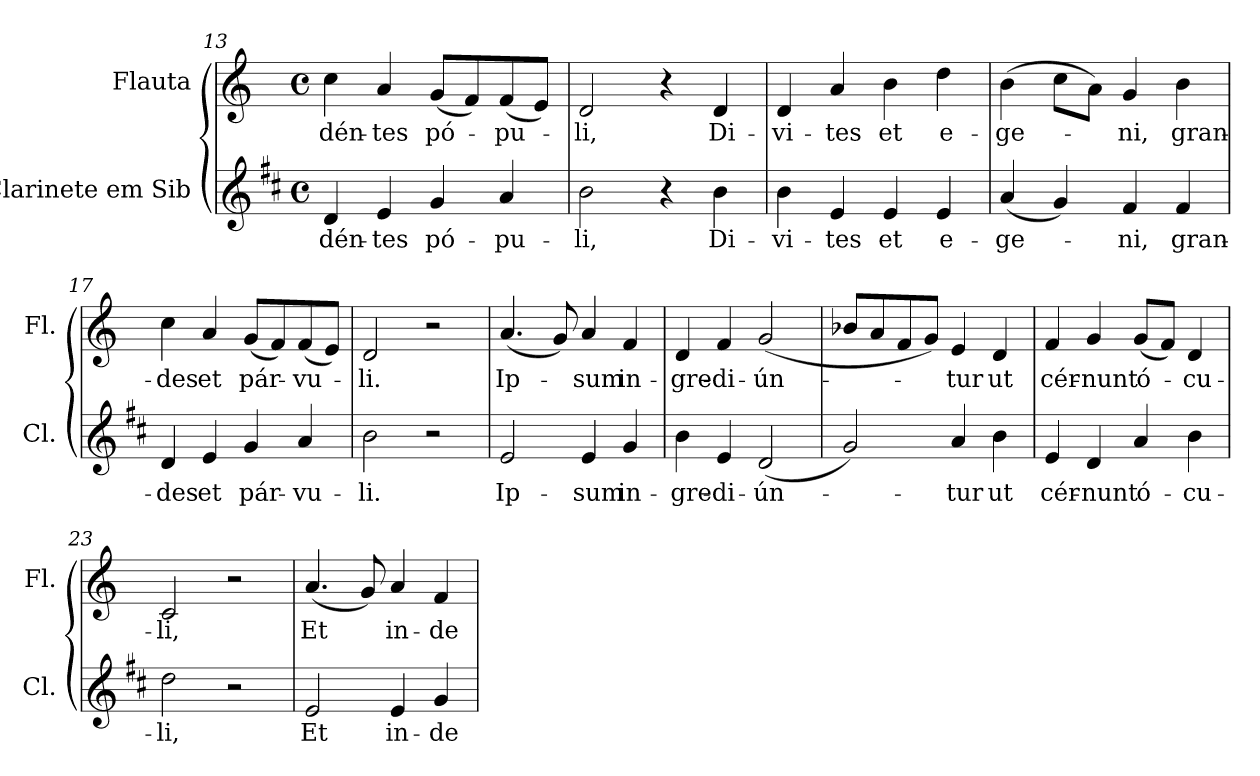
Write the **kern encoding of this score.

**kern	**text	**kern	**text
*part2	*part2	*part1	*part1
*staff2	*staff2	*staff1	*staff1
*I"Clarinete em Sib	*	*I"Flauta	*
*I'Cl.	*	*I'Fl.	*
*clefG2	*	*clefG2	*
*ITrd1c2	*	*	*
*k[]	*	*k[]	*
*C:	*	*C:	*
*M4/4	*	*M4/4	*
*met(c)	*	*met(c)	*
=13	=13	=13	=13
!	!LO:LY:b:color=#000000	!	!
!	!	!	!LO:LY:b:color=#000000
4ci/	-dén-	4cci\	-dén-
!	!LO:LY:b:color=#000000	!	!
!	!	!	!LO:LY:b:color=#000000
4di/	-tes	4ai/	-tes
!	!LO:LY:b:color=#000000	!	!
!	!	!	!LO:LY:b:color=#000000
4fi/	pó-	(8gi/L	pó-
.	.	8fi/)	.
!	!LO:LY:b:color=#000000	!	!
!	!	!	!LO:LY:b:color=#000000
4gi/	-pu-	(8fi/	-pu-
.	.	8ei/J)	.
!!LO:LB:g=z
=14	=14	=14	=14
!	!LO:LY:b:color=#000000	!	!
!	!	!	!LO:LY:b:color=#000000
2ai\	-li,	2di/	-li,
4r	.	4r	.
!	!LO:LY:b:color=#000000	!	!
!	!	!	!LO:LY:b:color=#000000
4ai\	Di-	4di/	Di-
=15	=15	=15	=15
!	!LO:LY:b:color=#000000	!	!
!	!	!	!LO:LY:b:color=#000000
4ai\	-vi-	4di/	-vi-
!	!LO:LY:b:color=#000000	!	!
!	!	!	!LO:LY:b:color=#000000
4di/	-tes	4ai/	-tes
!	!LO:LY:b:color=#000000	!	!
!	!	!	!LO:LY:b:color=#000000
4di/	et	4bi\	et
!	!LO:LY:b:color=#000000	!	!
!	!	!	!LO:LY:b:color=#000000
4di/	e-	4ddi\	e-
=16	=16	=16	=16
!	!LO:LY:b:color=#000000	!	!
!	!	!	!LO:LY:b:color=#000000
(4gi/	-ge-	(4bi\	-ge-
4fi/)	.	8cci\L	.
.	.	8ai\J)	.
!	!LO:LY:b:color=#000000	!	!
!	!	!	!LO:LY:b:color=#000000
4ei/	-ni,	4gi/	-ni,
!	!LO:LY:b:color=#000000	!	!
!	!	!	!LO:LY:b:color=#000000
4ei/	gran-	4bi\	gran-
=17	=17	=17	=17
!	!LO:LY:b:color=#000000	!	!
!	!	!	!LO:LY:b:color=#000000
4ci/	-des	4cci\	-des
!	!LO:LY:b:color=#000000	!	!
!	!	!	!LO:LY:b:color=#000000
4di/	et	4ai/	et
!	!LO:LY:b:color=#000000	!	!
!	!	!	!LO:LY:b:color=#000000
4fi/	pár-	(8gi/L	pár-
.	.	8fi/)	.
!	!LO:LY:b:color=#000000	!	!
!	!	!	!LO:LY:b:color=#000000
4gi/	-vu-	(8fi/	-vu-
.	.	8ei/J)	.
=18	=18	=18	=18
!	!LO:LY:b:color=#000000	!	!
!	!	!	!LO:LY:b:color=#000000
2ai\	-li.	2di/	-li.
2r	.	2r	.
=19	=19	=19	=19
!	!LO:LY:b:color=#000000	!	!
!	!	!	!LO:LY:b:color=#000000
2di/	Ip-	(4.ai/	Ip-
.	.	8gi/)	.
!	!LO:LY:b:color=#000000	!	!
!	!	!	!LO:LY:b:color=#000000
4di/	-sum	4ai/	-sum
!	!LO:LY:b:color=#000000	!	!
!	!	!	!LO:LY:b:color=#000000
4fi/	in-	4fi/	in-
=20	=20	=20	=20
!	!LO:LY:b:color=#000000	!	!
!	!	!	!LO:LY:b:color=#000000
4ai\	-gre-	4di/	-gre-
!	!LO:LY:b:color=#000000	!	!
!	!	!	!LO:LY:b:color=#000000
4di/	-di-	4fi/	-di-
!	!LO:LY:b:color=#000000	!	!
!	!	!	!LO:LY:b:color=#000000
(2ci/	-ún-	(2gi/	-ún-
!!LO:LB:g=z
=21	=21	=21	=21
2fi/)	.	8b-Xi/L	.
.	.	8ai/	.
.	.	8fi/	.
.	.	8gi/J)	.
!	!LO:LY:b:color=#000000	!	!
!	!	!	!LO:LY:b:color=#000000
4gi/	-tur	4ei/	-tur
!	!LO:LY:b:color=#000000	!	!
!	!	!	!LO:LY:b:color=#000000
4ai\	ut	4di/	ut
=22	=22	=22	=22
!	!LO:LY:b:color=#000000	!	!
!	!	!	!LO:LY:b:color=#000000
4di/	cér-	4fi/	cér-
!	!LO:LY:b:color=#000000	!	!
!	!	!	!LO:LY:b:color=#000000
4ci/	-nunt	4gi/	-nunt
!	!LO:LY:b:color=#000000	!	!
!	!	!	!LO:LY:b:color=#000000
4gi/	ó-	(8gi/L	ó-
.	.	8fi/J)	.
!	!LO:LY:b:color=#000000	!	!
!	!	!	!LO:LY:b:color=#000000
4ai\	-cu-	4di/	-cu-
=23	=23	=23	=23
!	!LO:LY:b:color=#000000	!	!
!	!	!	!LO:LY:b:color=#000000
2cci\	-li,	2ci/	-li,
2r	.	2r	.
=24	=24	=24	=24
!	!LO:LY:b:color=#000000	!	!
!	!	!	!LO:LY:b:color=#000000
2di/	Et	(4.ai/	Et
.	.	8gi/)	.
!	!LO:LY:b:color=#000000	!	!
!	!	!	!LO:LY:b:color=#000000
4di/	in-	4ai/	in-
!	!LO:LY:b:color=#000000	!	!
!	!	!	!LO:LY:b:color=#000000
4fi/	-de	4fi/	-de
=	=	=	=
*-	*-	*-	*-
